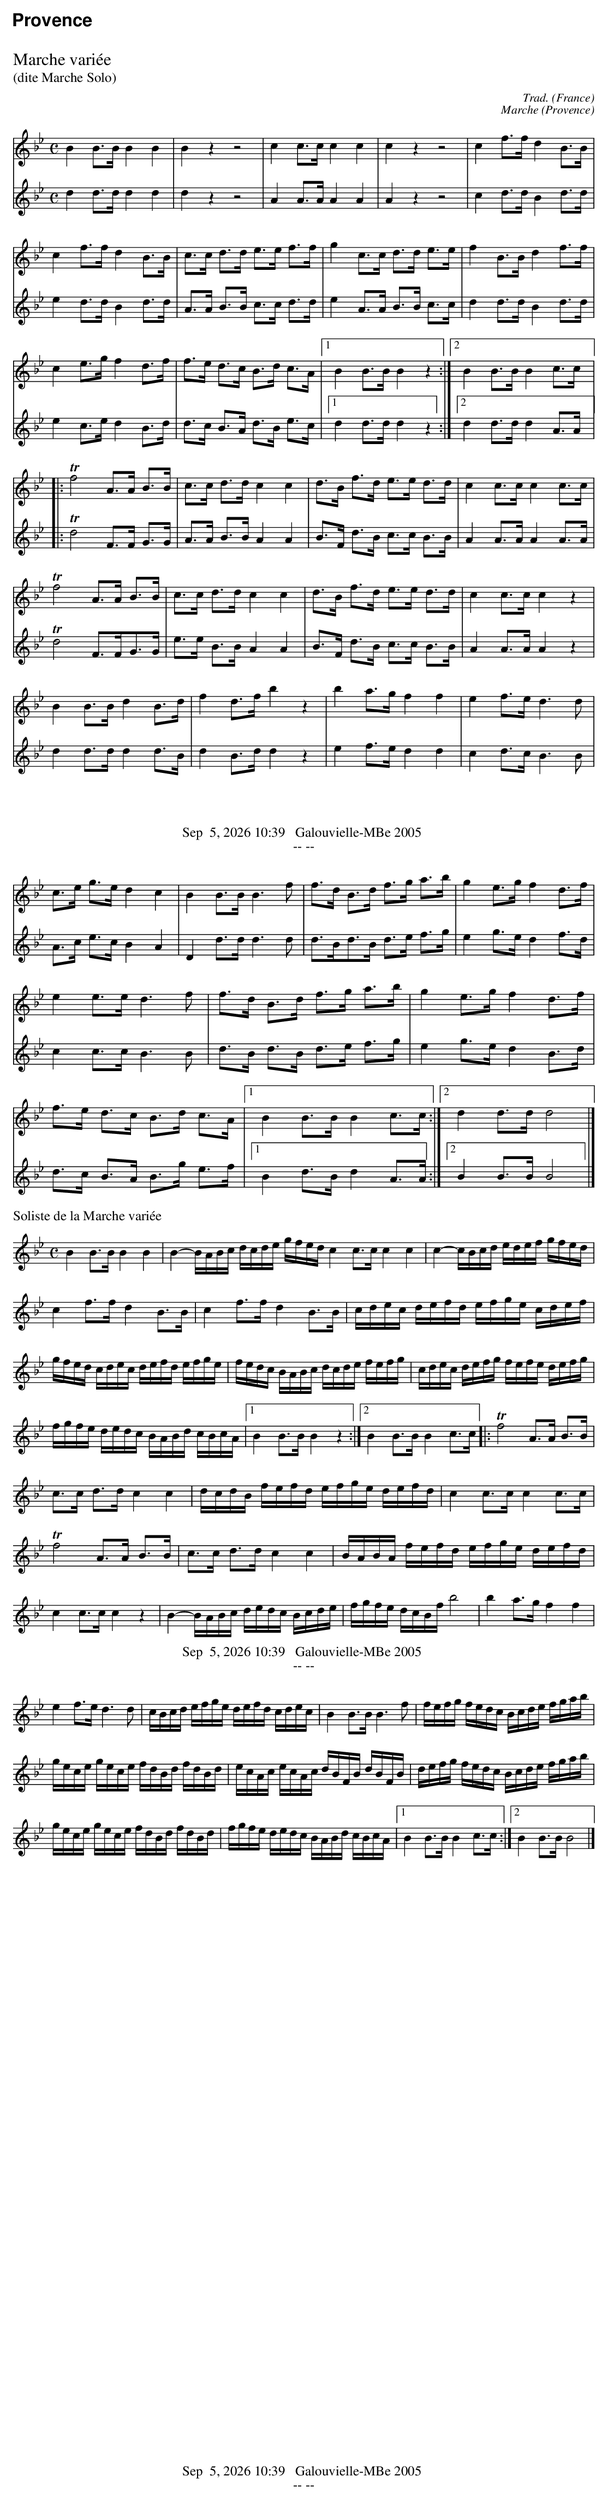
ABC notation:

X:1
T:Marche variée
T:(dite Marche Solo)
O:France
C:Trad.
M:C
L:1/8
K:Bb
V:Gal1
B2B>B B2B2 | B2 z2z4 | c2c>c c2c2 | c2 z2z4 | c2f>f d2B>B | c2f>f d2B>B | c>c d>d e>e f>f | g2c>c d>d e>e | f2B>B d2 f>f | c2e>g f2d>f |
f>e d>c B>d c>A |1 B2B>BB2z2 :|2 B2B>BB2c>c |: Tf4 A>A B>B | c>c d>d c2c2 | d>B f>d e>e d>d | c2c>c c2c>c | Tf4 A>A B>B | c>c d>d c2c2 |
d>B f>d e>e d>d | c2c>cc2z2 | B2B>B d2B>d | f2d>f b2z2 | b2a>g f2f2 | e2f>e d2>d2 | c>e g>e d2c2 | B2B>BB2>f2 | f>d B>d f>g a>b | g2e>g f2d>f |
e2 e>e d2>f2 | f>d B>d f>g a>b | g2e>g f2 d>f | f>e d>c B>d c>A |1 B2B>BB2c>c :|2 d2d>d d4 |]
V:Gal2
d2d>d d2d2 | d2z2z4 | A2A>AA2A2 | A2z2z4 | c2d>d B2d>d | e2d>d B2d>d | A>A B>B c>c d>d | e2A>A B>B c>c | d2d>d B2d>d | e2c>ed2B>d |
d>c B>A d>B e>c |1 d2d>d d2z2 :|2 d2d>dd2A>A |: Td4 F>F G>G | A>A B>B A2 A2 | B>F d>B c>c B>B | A2A>A A2A>A | Td4 F>FG>G | e>e B>B A2A2 |
B>F d>B c>c B>B | A2 A>A A2z2 | d2d>d d2d>B | d2B>d d2z2 | e2f>e d2d2 | c2d>c B2>B2 | A>c e>c B2A2 | D2d>dd2>d2 | d>Bd>B d>e f>g | e2g>e d2f>d |
c2c>c B2>B2 | d>B d>B d>e f>g | e2g>e d2B>d | d>c B>A B>g e>f |1 B2d>B d2A>A :|2 B2B>B B4 |]
T:Soliste de la Marche variée
O:France
C:Trad.
M:C
L:1/16
%%staves Solo
K:Bb
V:Solo
[L:1/16]
B4B3B B4B4 | B4-BABc dcde gfed c4c3c c4c4 | c4-cBcd edef gfed | c4f3fd4B3B | c4f3fd4B3B |
cdec defd efge cdef | gfed cdec defd efge | fedc BABc dcde fefg | cdec defg fefe defg | fgfe dedc BABd cBcA |1
B4B3BB4z4 :|2 B4B3BB4c3c |: Tf8 A3A B3B | c3c d3d c4c4 | dcdB fefd efge defd | c4c3c c4c3c | Tf8 A3A B3B | c3c d3d c4c4 |
BABA fefd efge defd | c4c3cc4z4 | B4-BABc dedc Bcde | fgfe dcBf b8 | b4a3g f4f4 | e4f3e d6d2 | cBcd efge defd cdec |
B4B3B B6f2 | fefg fedc Bcde fgab | gece gece fdBd fdBd | ecAc ecAc dBFB dBFB | defg fedc Bcde fgab |
gece gece fdBd fdBd | fgfe dedc BABd cBcA |1B4B3B B4c3c :|2 B4B3BB8 |]
